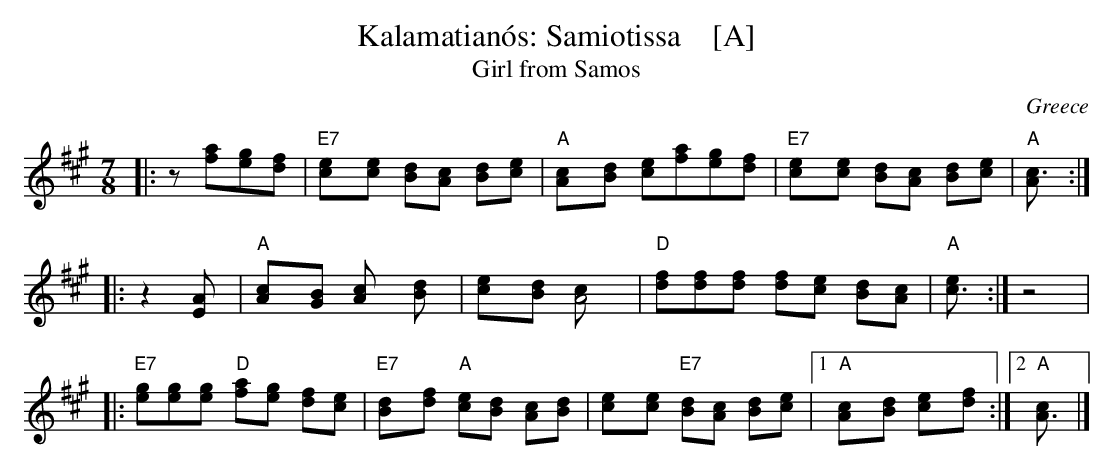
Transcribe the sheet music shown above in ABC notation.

X:1
T: Kalamatian\'os: Samiotissa    [A]
T: Girl from Samos
O:Greece
M:7/8
L:1/8
K: A
|: z[af][ge][fd] | "E7"[e2c][ec] [dB][cA] [dB][ec] | "A"[c2A][dB] [ec][af][ge][fd] \
| "E7"[e2c][ec] [dB][cA] [dB][ec] | "A"[c3A] :|
|: z2 [E2A] | "A"[A2c][GB] [A2c] [B2d] | [c2e][Bd] [A4c] \
| "D"[df][df][df] [df][ce] [Bd][Ac] | "A"[c3e] :| z4 |
|: "E7"[eg][eg][eg] "D"[fa][eg] [df][ce] \
| "E7"[B2d][df] "A"[ce][Bd] [Ac][Bd] \
| [c2e][ce] "E7"[Bd][Ac] [Bd][ce] \
|1 "A"[A2c][Bd] [c2e][d2f] :|2 "A"[A3c] |]
